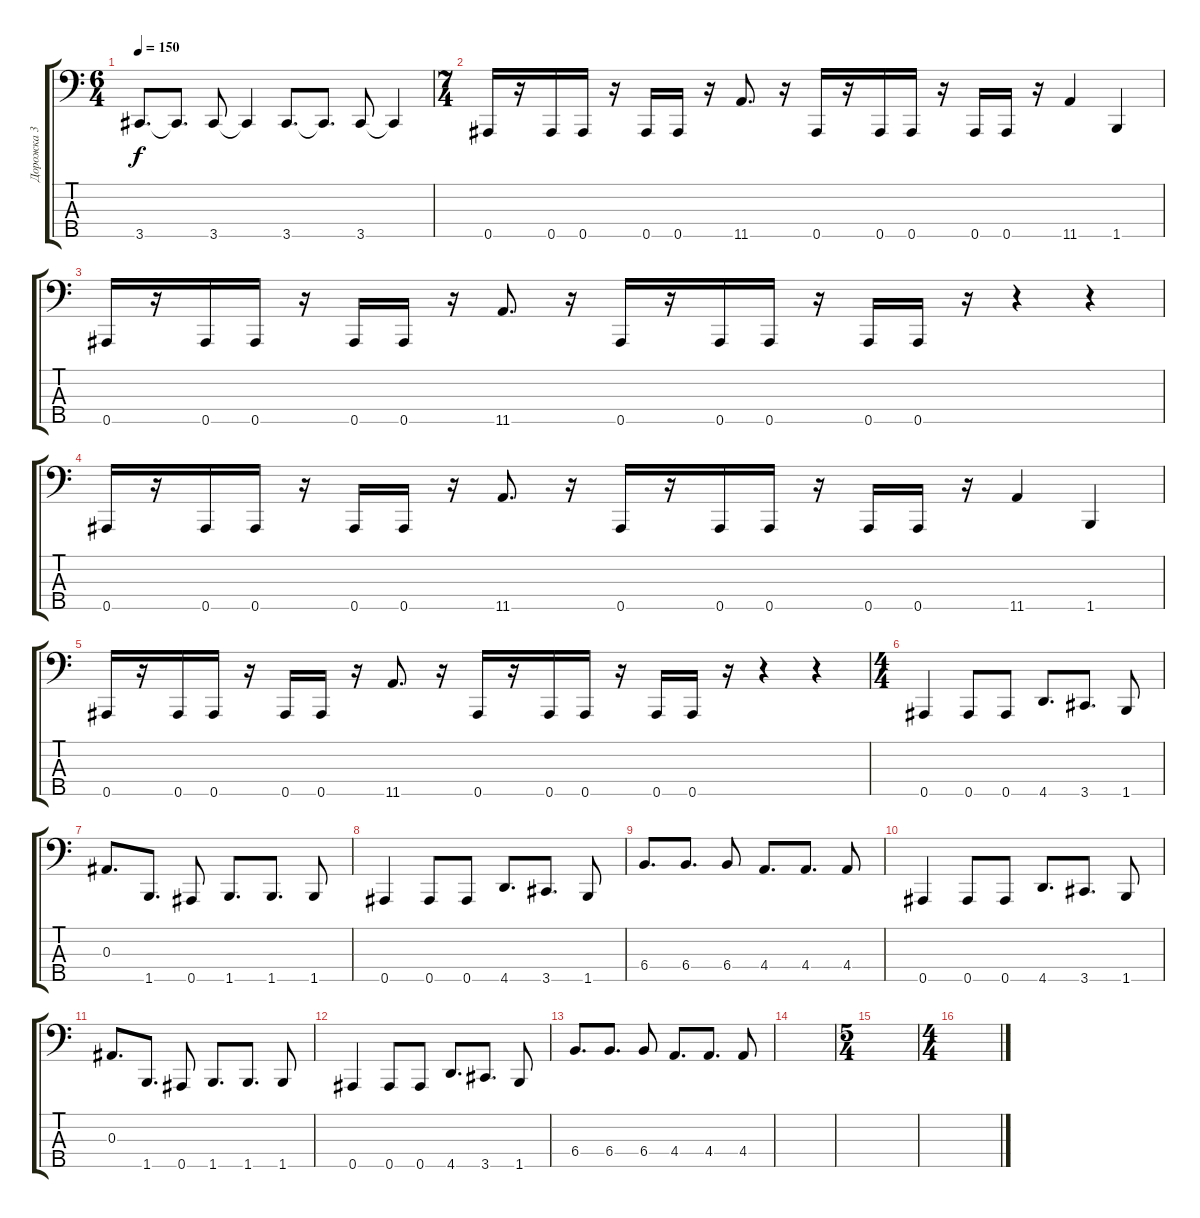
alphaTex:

\track ("Дорожка 3" "Дорожка 3") {instrument electricbasspick}
\staff {score tabs}
\tuning (Ab2 Eb2 Bb1 F1 Bb0) {hide}
\ts (6 4)
\tempo 150
\clef f4
\ks c
3.5.8{d dy f} 3.5{t}.8{d} 3.5.8 3.5{t}.4 3.5.8{d} 3.5{t}.8{d} 3.5.8 3.5{t}.4 |
\ts (7 4)
0.5.16 r.16 0.5.16 0.5.16 r.16 0.5.16 0.5.16 r.16 11.5.8{d} r.16 0.5.16 r.16 0.5.16 0.5.16 r.16 0.5.16 0.5.16 r.16 11.5.4 1.5.4 |
0.5.16 r.16 0.5.16 0.5.16 r.16 0.5.16 0.5.16 r.16 11.5.8{d} r.16 0.5.16 r.16 0.5.16 0.5.16 r.16 0.5.16 0.5.16 r.16 r.4 r.4 |
0.5.16 r.16 0.5.16 0.5.16 r.16 0.5.16 0.5.16 r.16 11.5.8{d} r.16 0.5.16 r.16 0.5.16 0.5.16 r.16 0.5.16 0.5.16 r.16 11.5.4 1.5.4 |
0.5.16 r.16 0.5.16 0.5.16 r.16 0.5.16 0.5.16 r.16 11.5.8{d} r.16 0.5.16 r.16 0.5.16 0.5.16 r.16 0.5.16 0.5.16 r.16 r.4 r.4 |
\ts (4 4)
0.5.4 0.5.8 0.5.8 4.5.8{d} 3.5.8{d} 1.5.8 |
0.3.8{d} 1.5.8{d} 0.5.8 1.5.8{d} 1.5.8{d} 1.5.8 |
0.5.4 0.5.8 0.5.8 4.5.8{d} 3.5.8{d} 1.5.8 |
6.4.8{d} 6.4.8{d} 6.4.8 4.4.8{d} 4.4.8{d} 4.4.8 |
0.5.4 0.5.8 0.5.8 4.5.8{d} 3.5.8{d} 1.5.8 |
0.3.8{d} 1.5.8{d} 0.5.8 1.5.8{d} 1.5.8{d} 1.5.8 |
0.5.4 0.5.8 0.5.8 4.5.8{d} 3.5.8{d} 1.5.8 |
6.4.8{d} 6.4.8{d} 6.4.8 4.4.8{d} 4.4.8{d} 4.4.8 |
|
\ts (5 4)
|
\ts (4 4)
